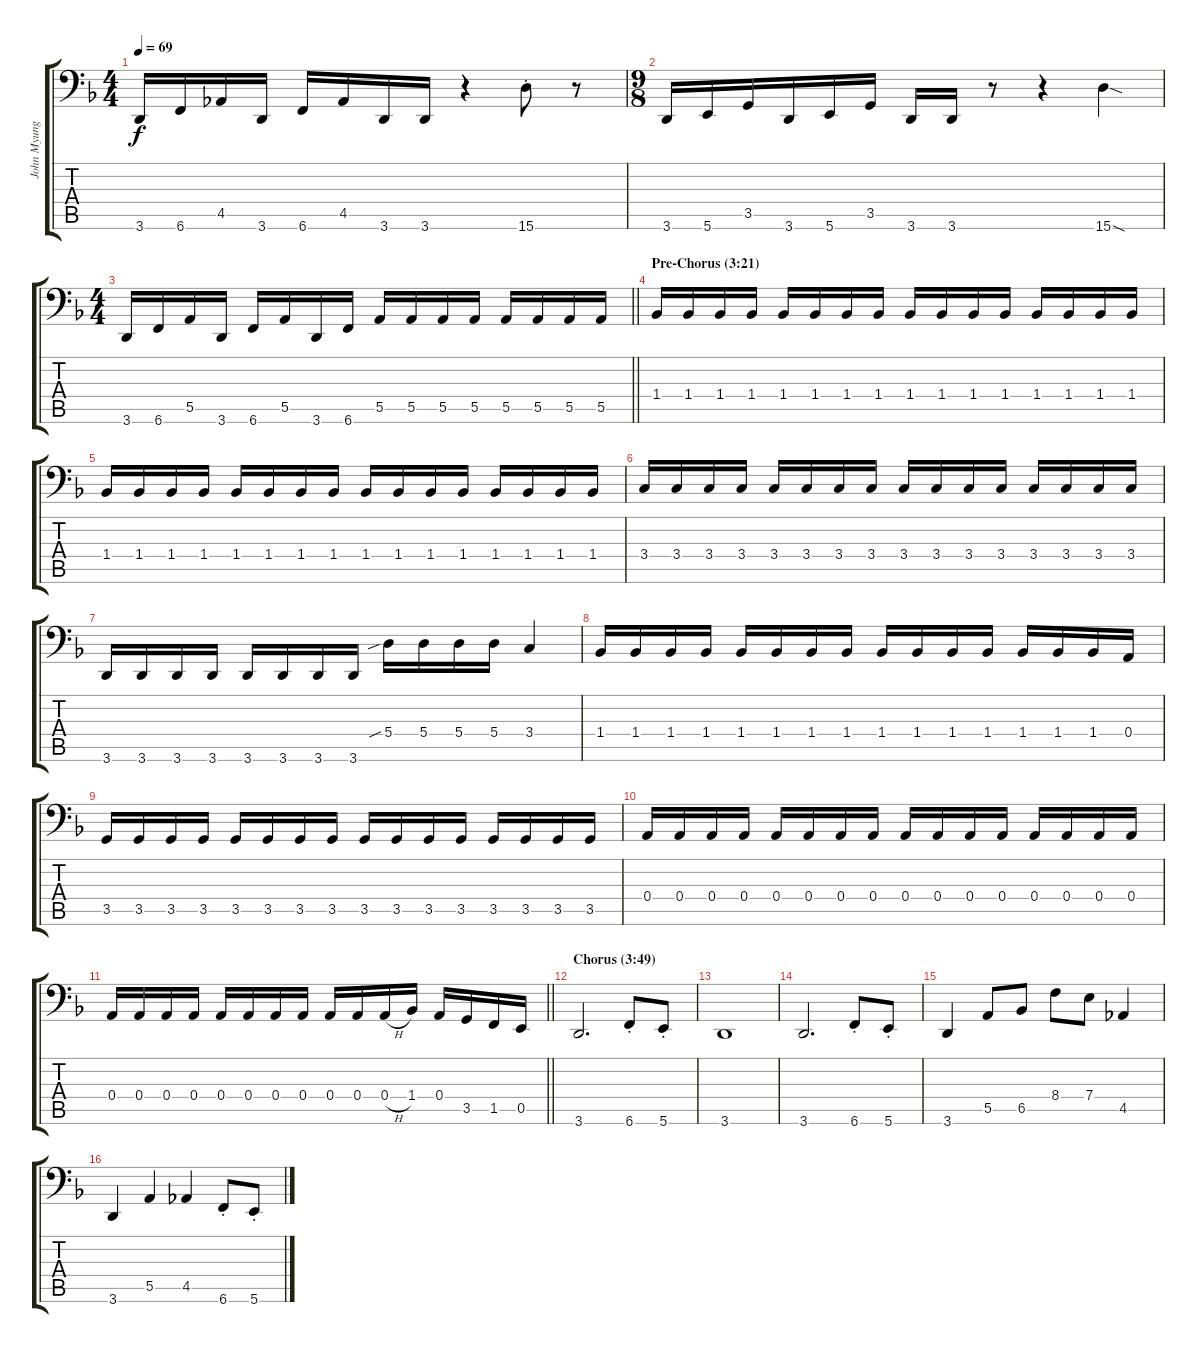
\track ("John Myung Bass" "John Myung") {instrument electricbassfinger}
\staff {score tabs}
\tuning (C3 G2 D2 A1 E1 B0) {hide}
\ts (4 4)
\tempo 69
\clef f4
\ks dminor
3.6.16{dy f} 6.6.16 4.5.16 3.6.16 6.6.16 4.5.16 3.6.16 3.6.16 r.4 15.6{st}.8 r.8 |
\ts (9 8)
3.6.16 5.6.16 3.5.16 3.6.16 5.6.16 3.5.16 3.6.16 3.6.16 r.8 r.4 15.6{sod}.4 |
\ts (4 4)
\barLineRight lightlight
3.6.16 6.6.16 5.5.16 3.6.16 6.6.16 5.5.16 3.6.16 6.6.16 5.5.16 5.5.16 5.5.16 5.5.16 5.5.16 5.5.16 5.5.16 5.5.16 |
\section ("" "Pre-Chorus (3:21)")
1.4.16 1.4.16 1.4.16 1.4.16 1.4.16 1.4.16 1.4.16 1.4.16 1.4.16 1.4.16 1.4.16 1.4.16 1.4.16 1.4.16 1.4.16 1.4.16 |
1.4.16 1.4.16 1.4.16 1.4.16 1.4.16 1.4.16 1.4.16 1.4.16 1.4.16 1.4.16 1.4.16 1.4.16 1.4.16 1.4.16 1.4.16 1.4.16 |
3.4.16 3.4.16 3.4.16 3.4.16 3.4.16 3.4.16 3.4.16 3.4.16 3.4.16 3.4.16 3.4.16 3.4.16 3.4.16 3.4.16 3.4.16 3.4.16 |
3.6.16 3.6.16 3.6.16 3.6.16 3.6.16 3.6.16 3.6.16 3.6.16 5.4{sib}.16 5.4.16 5.4.16 5.4.16 3.4.4 |
1.4.16 1.4.16 1.4.16 1.4.16 1.4.16 1.4.16 1.4.16 1.4.16 1.4.16 1.4.16 1.4.16 1.4.16 1.4.16 1.4.16 1.4.16 0.4.16 |
3.5.16 3.5.16 3.5.16 3.5.16 3.5.16 3.5.16 3.5.16 3.5.16 3.5.16 3.5.16 3.5.16 3.5.16 3.5.16 3.5.16 3.5.16 3.5.16 |
0.4.16 0.4.16 0.4.16 0.4.16 0.4.16 0.4.16 0.4.16 0.4.16 0.4.16 0.4.16 0.4.16 0.4.16 0.4.16 0.4.16 0.4.16 0.4.16 |
\barLineRight lightlight
0.4.16 0.4.16 0.4.16 0.4.16 0.4.16 0.4.16 0.4.16 0.4.16 0.4.16 0.4.16 0.4{h}.16 1.4.16 0.4.16 3.5.16 1.5.16 0.5.16 |
\section ("" "Chorus (3:49)")
3.6.2{d} 6.6{st}.8 5.6{st}.8 |
3.6.1 |
3.6.2{d} 6.6{st}.8 5.6{st}.8 |
3.6.4 5.5.8 6.5.8 8.4.8 7.4.8 4.5.4 |
3.6.4 5.5.4 4.5.4 6.6{st}.8 5.6{st}.8
